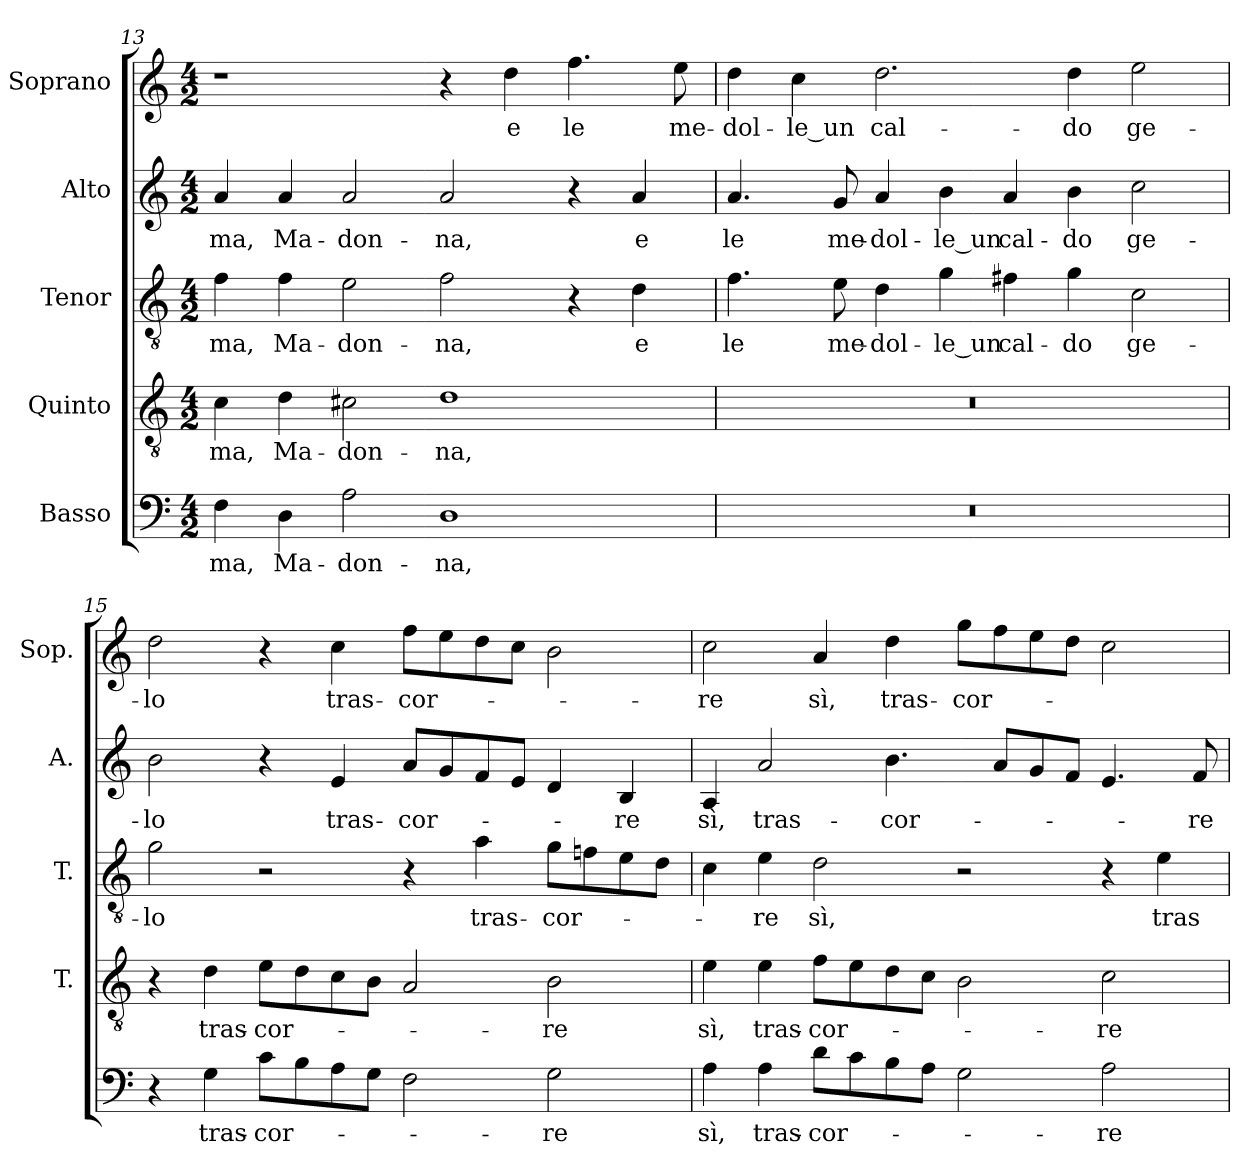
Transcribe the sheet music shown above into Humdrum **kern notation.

**kern	**text	**kern	**text	**kern	**text	**kern	**text	**kern	**text
*part5	*part5	*part4	*part4	*part3	*part3	*part2	*part2	*part1	*part1
*staff5	*staff5	*staff4	*staff4	*staff3	*staff3	*staff2	*staff2	*staff1	*staff1
*I"Basso	*	*I"Quinto	*	*I"Tenor	*	*I"Alto	*	*I"Soprano	*
*	*	*I'T.	*	*I'T.	*	*I'A.	*	*I'Sop.	*
*clefF4	*	*clefGv2	*	*clefGv2	*	*clefG2	*	*clefG2	*
*	*	*ITrd7c12	*	*ITrd7c12	*	*	*	*	*
*k[]	*	*k[]	*	*k[]	*	*k[]	*	*k[]	*
*C:	*	*C:	*	*C:	*	*C:	*	*C:	*
*M4/2	*	*M4/2	*	*M4/2	*	*M4/2	*	*M4/2	*
=13	=13	=13	=13	=13	=13	=13	=13	=13	=13
!	!LO:LY:b:color=#000000	!	!	!	!	!	!	!	!
!	!	!	!LO:LY:b:color=#000000	!	!	!	!	!	!
!	!	!	!	!	!LO:LY:b:color=#000000	!	!	!	!
!	!	!	!	!	!	!	!LO:LY:b:color=#000000	!	!
4Fi\	-ma,	4Ci\	-ma,	4Fi\	-ma,	4ai/	-ma,	1r	.
!	!LO:LY:b:color=#000000	!	!	!	!	!	!	!	!
!	!	!	!LO:LY:b:color=#000000	!	!	!	!	!	!
!	!	!	!	!	!LO:LY:b:color=#000000	!	!	!	!
!	!	!	!	!	!	!	!LO:LY:b:color=#000000	!	!
4Di\	Ma-	4Di\	Ma-	4Fi\	Ma-	4ai/	Ma-	.	.
!	!LO:LY:b:color=#000000	!	!	!	!	!	!	!	!
!	!	!	!LO:LY:b:color=#000000	!	!	!	!	!	!
!	!	!	!	!	!LO:LY:b:color=#000000	!	!	!	!
!	!	!	!	!	!	!	!LO:LY:b:color=#000000	!	!
2Ai\	-don-	2C#Xi\	-don-	2Ei\	-don-	2ai/	-don-	.	.
!	!LO:LY:b:color=#000000	!	!	!	!	!	!	!	!
!	!	!	!LO:LY:b:color=#000000	!	!	!	!	!	!
!	!	!	!	!	!LO:LY:b:color=#000000	!	!	!	!
!	!	!	!	!	!	!	!LO:LY:b:color=#000000	!	!
1Di	-na,	1Di	-na,	2Fi\	-na,	2ai/	-na,	4r	.
!	!	!	!	!	!	!	!	!	!LO:LY:b:color=#000000
.	.	.	.	.	.	.	.	4ddi\	e
!	!	!	!	!	!	!	!	!	!LO:LY:b:color=#000000
.	.	.	.	4r	.	4r	.	4.ffi\	le
!	!	!	!	!	!LO:LY:b:color=#000000	!	!	!	!
!	!	!	!	!	!	!	!LO:LY:b:color=#000000	!	!
.	.	.	.	4Di\	e	4ai/	e	.	.
!	!	!	!	!	!	!	!	!	!LO:LY:b:color=#000000
.	.	.	.	.	.	.	.	8eei\	me-
!!LO:PB:g=z
=14	=14	=14	=14	=14	=14	=14	=14	=14	=14
!LO:N:vis=1	!	!LO:N:vis=1	!	!	!	!	!	!	!
!	!	!	!	!	!LO:LY:b:color=#000000	!	!	!	!
!	!	!	!	!	!	!	!LO:LY:b:color=#000000	!	!
!	!	!	!	!	!	!	!	!	!LO:LY:b:color=#000000
0r	.	0r	.	4.Fi\	le	4.ai/	le	4ddi\	-dol-
!	!	!	!	!	!	!	!	!	!LO:LY:b:color=#000000
.	.	.	.	.	.	.	.	4cci\	-le_un
!	!	!	!	!	!LO:LY:b:color=#000000	!	!	!	!
!	!	!	!	!	!	!	!LO:LY:b:color=#000000	!	!
.	.	.	.	8Ei\	me-	8gi/	me-	.	.
!	!	!	!	!	!LO:LY:b:color=#000000	!	!	!	!
!	!	!	!	!	!	!	!LO:LY:b:color=#000000	!	!
!	!	!	!	!	!	!	!	!	!LO:LY:b:color=#000000
.	.	.	.	4Di\	-dol-	4ai/	-dol-	2.ddi\	cal-
!	!	!	!	!	!LO:LY:b:color=#000000	!	!	!	!
!	!	!	!	!	!	!	!LO:LY:b:color=#000000	!	!
.	.	.	.	4Gi\	-le_un	4bi\	-le_un	.	.
!	!	!	!	!	!LO:LY:b:color=#000000	!	!	!	!
!	!	!	!	!	!	!	!LO:LY:b:color=#000000	!	!
.	.	.	.	4F#Xi\	cal-	4ai/	cal-	.	.
!	!	!	!	!	!LO:LY:b:color=#000000	!	!	!	!
!	!	!	!	!	!	!	!LO:LY:b:color=#000000	!	!
!	!	!	!	!	!	!	!	!	!LO:LY:b:color=#000000
.	.	.	.	4Gi\	-do	4bi\	-do	4ddi\	-do
!	!	!	!	!	!LO:LY:b:color=#000000	!	!	!	!
!	!	!	!	!	!	!	!LO:LY:b:color=#000000	!	!
!	!	!	!	!	!	!	!	!	!LO:LY:b:color=#000000
.	.	.	.	2Ci\	ge-	2cci\	ge-	2eei\	ge-
=15	=15	=15	=15	=15	=15	=15	=15	=15	=15
!	!	!	!	!	!LO:LY:b:color=#000000	!	!	!	!
!	!	!	!	!	!	!	!LO:LY:b:color=#000000	!	!
!	!	!	!	!	!	!	!	!	!LO:LY:b:color=#000000
4r	.	4r	.	2Gi\	-lo	2bi\	-lo	2ddi\	-lo
!	!LO:LY:b:color=#000000	!	!	!	!	!	!	!	!
!	!	!	!LO:LY:b:color=#000000	!	!	!	!	!	!
4Gi\	tras-	4Di\	tras-	.	.	.	.	.	.
!	!LO:LY:b:color=#000000	!	!	!	!	!	!	!	!
!	!	!	!LO:LY:b:color=#000000	!	!	!	!	!	!
8ci\L	-cor-	8Ei\L	-cor-	2r	.	4r	.	4r	.
8Bi\	.	8Di\	.	.	.	.	.	.	.
!	!	!	!	!	!	!	!LO:LY:b:color=#000000	!	!
!	!	!	!	!	!	!	!	!	!LO:LY:b:color=#000000
8Ai\	.	8Ci\	.	.	.	4ei/	tras-	4cci\	tras-
8Gi\J	.	8BBi\J	.	.	.	.	.	.	.
!	!	!	!	!	!	!	!LO:LY:b:color=#000000	!	!
!	!	!	!	!	!	!	!	!	!LO:LY:b:color=#000000
2Fi\	.	2AAi/	.	4r	.	8ai/L	-cor-	8ffi\L	-cor-
.	.	.	.	.	.	8gi/	.	8eei\	.
!	!	!	!	!	!LO:LY:b:color=#000000	!	!	!	!
.	.	.	.	4Ai\	tras-	8fi/	.	8ddi\	.
.	.	.	.	.	.	8ei/J	.	8cci\J	.
!	!LO:LY:b:color=#000000	!	!	!	!	!	!	!	!
!	!	!	!LO:LY:b:color=#000000	!	!	!	!	!	!
!	!	!	!	!	!LO:LY:b:color=#000000	!	!	!	!
2Gi\	-re	2BBi\	-re	8Gi\L	-cor-	4di/	.	2bi\	.
.	.	.	.	8Fni\	.	.	.	.	.
!	!	!	!	!	!	!	!LO:LY:b:color=#000000	!	!
.	.	.	.	8Ei\	.	4Bi/	-re	.	.
.	.	.	.	8Di\J	.	.	.	.	.
=16	=16	=16	=16	=16	=16	=16	=16	=16	=16
!	!LO:LY:b:color=#000000	!	!	!	!	!	!	!	!
!	!	!	!LO:LY:b:color=#000000	!	!	!	!	!	!
!	!	!	!	!	!	!	!LO:LY:b:color=#000000	!	!
!	!	!	!	!	!	!	!	!	!LO:LY:b:color=#000000
4Ai\	sì,	4Ei\	sì,	4Ci\	.	4Ai/	sì,	2cci\	-re
!	!LO:LY:b:color=#000000	!	!	!	!	!	!	!	!
!	!	!	!LO:LY:b:color=#000000	!	!	!	!	!	!
!	!	!	!	!	!LO:LY:b:color=#000000	!	!	!	!
!	!	!	!	!	!	!	!LO:LY:b:color=#000000	!	!
4Ai\	tras-	4Ei\	tras-	4Ei\	-re	2ai/	tras-	.	.
!	!LO:LY:b:color=#000000	!	!	!	!	!	!	!	!
!	!	!	!LO:LY:b:color=#000000	!	!	!	!	!	!
!	!	!	!	!	!LO:LY:b:color=#000000	!	!	!	!
!	!	!	!	!	!	!	!	!	!LO:LY:b:color=#000000
8di\L	-cor-	8Fi\L	-cor-	2Di\	sì,	.	.	4ai/	sì,
8ci\	.	8Ei\	.	.	.	.	.	.	.
!	!	!	!	!	!	!	!LO:LY:b:color=#000000	!	!
!	!	!	!	!	!	!	!	!	!LO:LY:b:color=#000000
8Bi\	.	8Di\	.	.	.	4.bi\	-cor-	4ddi\	tras-
8Ai\J	.	8Ci\J	.	.	.	.	.	.	.
!	!	!	!	!	!	!	!	!	!LO:LY:b:color=#000000
2Gi\	.	2BBi\	.	2r	.	.	.	8ggi\L	-cor-
.	.	.	.	.	.	8ai/L	.	8ffi\	.
.	.	.	.	.	.	8gi/	.	8eei\	.
.	.	.	.	.	.	8fi/J	.	8ddi\J	.
!	!LO:LY:b:color=#000000	!	!	!	!	!	!	!	!
!	!	!	!LO:LY:b:color=#000000	!	!	!	!	!	!
2Ai\	-re	2Ci\	-re	4r	.	4.ei/	.	2cci\	.
!	!	!	!	!	!LO:LY:b:color=#000000	!	!	!	!
.	.	.	.	4Ei\	tras-	.	.	.	.
!	!	!	!	!	!	!	!LO:LY:b:color=#000000	!	!
.	.	.	.	.	.	8fi/	-re	.	.
=	=	=	=	=	=	=	=	=	=
*-	*-	*-	*-	*-	*-	*-	*-	*-	*-
